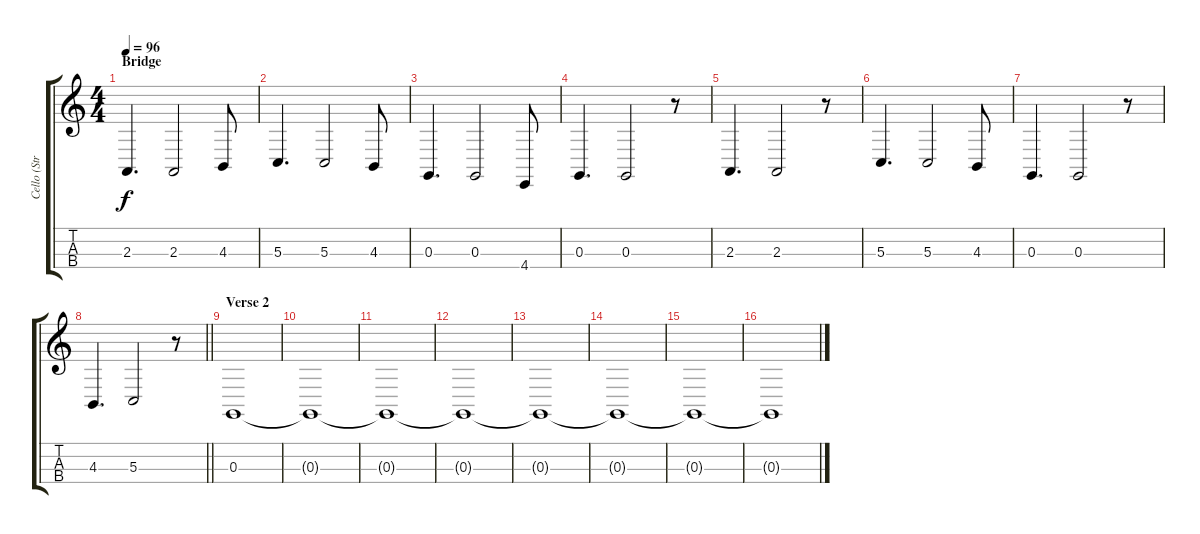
\track ("Cello (Strings)" "Cello (Str") {instrument stringensemble1}
\staff {score tabs}
\tuning (A3 D3 G2 C2) {hide}
\ts (4 4)
\section ("" "Bridge")
\tempo 96
\clef g2
\ks c
2.3.4{d dy f} 2.3.2 4.3.8 |
5.3.4{d} 5.3.2 4.3.8 |
0.3.4{d} 0.3.2 4.4.8 |
0.3.4{d} 0.3.2 r.8 |
2.3.4{d} 2.3.2 r.8 |
5.3.4{d} 5.3.2 4.3.8 |
0.3.4{d} 0.3.2 r.8 |
\barLineRight lightlight
4.3.4{d} 5.3.2 r.8 |
\section ("" "Verse 2")
0.3.1 |
0.3{t}.1 |
0.3{t}.1 |
0.3{t}.1 |
0.3{t}.1 |
0.3{t}.1 |
0.3{t}.1 |
0.3{t}.1
